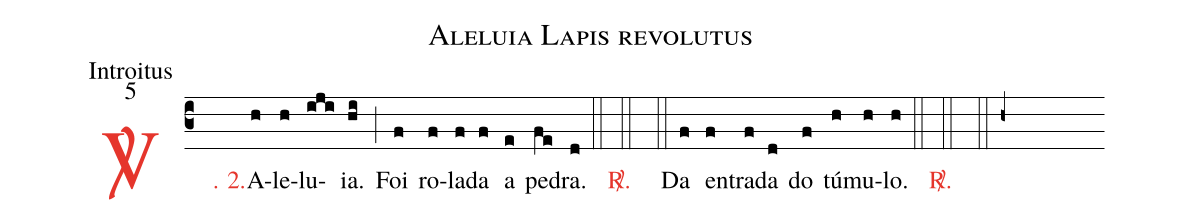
name: Aleluia Lapis revolutus;
office-part: Introitus;
mode: 5;
%%
(c3)

<c><sp>V/</sp>. 2.</c>() A(h)le(h)lu(iji)ia.(hi) (;) Foi(f) ro(f)la(f)da(f) a(e) pe(fe)dra.(d)

(::)

<c><sp>R/</sp>.</c>(::)

(::)

Da(f) en(f)tra(f)da(d) do(f) tú(h)mu(h)lo.(h)

(::)

<c><sp>R/</sp>.</c>(::)

(::)

(h+)
